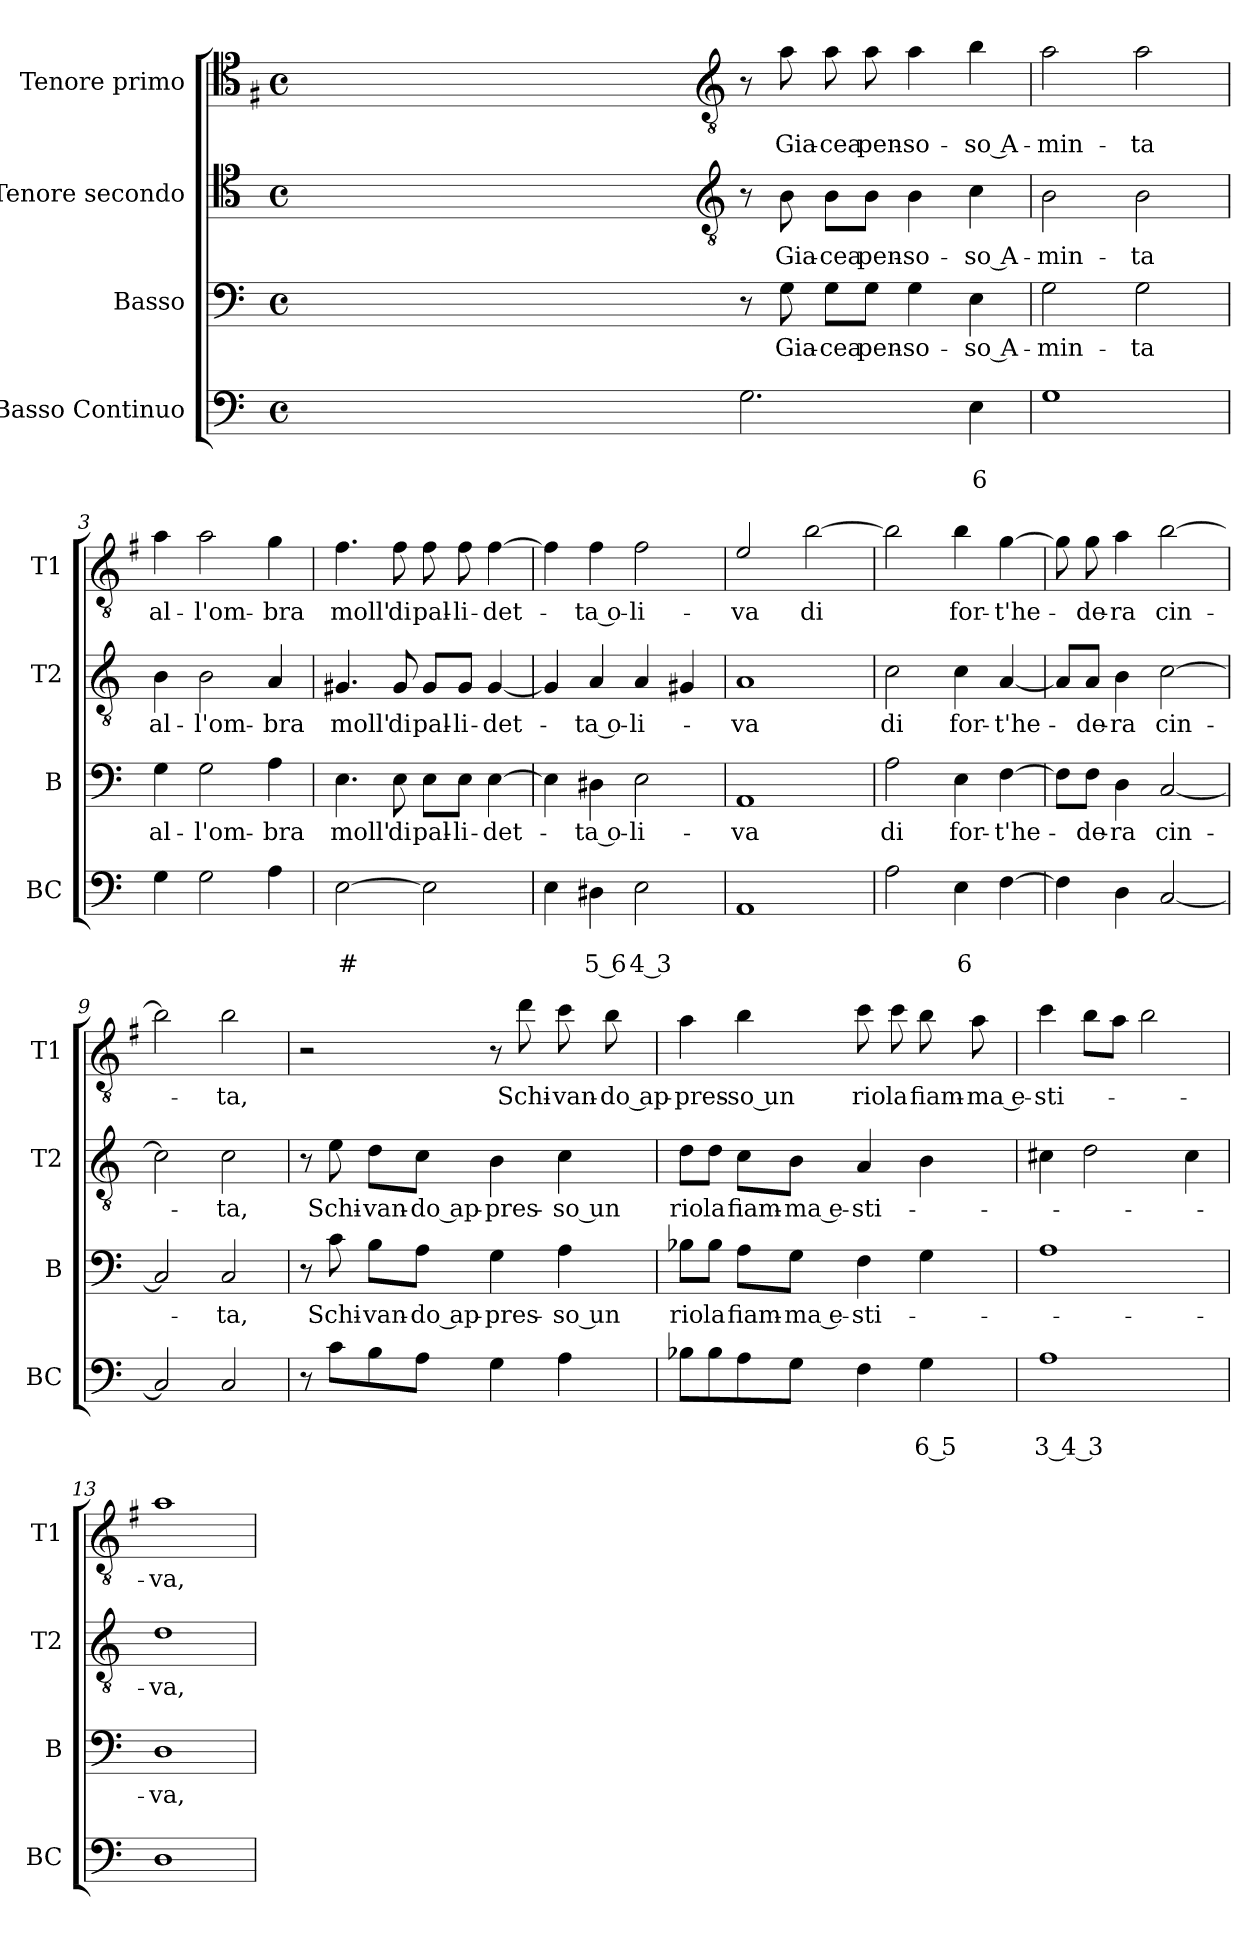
**kern	**text	**text	**kern	**text	**kern	**text	**kern	**text
*part4	*part4	*part4	*part3	*part3	*part2	*part2	*part1	*part1
*staff4	*staff4	*staff4	*staff3	*staff3	*staff2	*staff2	*staff1	*staff1
*I"Basso Continuo	*	*	*I"Basso	*	*I"Tenore secondo	*	*I"Tenore primo	*
*I'BC	*	*	*I'B	*	*I'T2	*	*I'T1	*
*clefF4	*	*	*clefF4	*	*clefC4	*	*clefC4	*
*	*	*	*	*	*	*	*ITrd4c7	*
*k[]	*	*	*k[]	*	*k[]	*	*k[]	*
*C:	*	*	*C:	*	*C:	*	*C:	*
*M4/4	*	*	*M4/4	*	*M4/4	*	*M4/4	*
*met(c)	*	*	*met(c)	*	*met(c)	*	*met(c)	*
=	=	=	=	=	=	=	=	=
1ryy	.	.	1ryy	.	1ryy	.	1ryy	.
=1X-	=1X-	=1X-	=1X-	=1X-	=1X-	=1X-	=1X-	=1X-
4ryy	.	.	4ryy	.	4ryy	.	4ryy	.
4ryy	.	.	4ryy	.	4ryy	.	4ryy	.
4ryy	.	.	4ryy	.	4ryy	.	4ryy	.
4ryy	.	.	4ryy	.	4ryy	.	4ryy	.
=1-	=1-	=1-	=1-	=1-	=1-	=1-	=1-	=1-
*	*	*	*	*	*clefGv2	*	*clefGv2	*
2.G\	.	.	8r	.	8r	.	8r	.
!	!	!	!	!LO:LY:b	!	!LO:LY:b	!	!LO:LY:b
.	.	.	8G\	Gia-	8B\	Gia-	8d\	Gia-
!	!	!	!	!LO:LY:b	!	!LO:LY:b	!	!LO:LY:b
.	.	.	8G\L	-cea	8B\L	-cea	8d\	-cea
!	!	!	!	!LO:LY:b	!	!LO:LY:b	!	!LO:LY:b
.	.	.	8G\J	pen-	8B\J	pen-	8d\	pen-
!	!	!	!	!LO:LY:b	!	!LO:LY:b	!	!LO:LY:b
.	.	.	4G\	-so-	4B\	-so-	4d\	-so-
!	!	!LO:LY:b	!	!LO:LY:b	!	!LO:LY:b	!	!LO:LY:b
4E\	.	6	4E\	-so A-	4c\	-so A-	4e\	-so A-
=2	=2	=2	=2	=2	=2	=2	=2	=2
!	!	!	!	!LO:LY:b	!	!LO:LY:b	!	!LO:LY:b
1G	.	.	2G\	-min-	2B\	-min-	2d\	-min-
!	!	!	!	!LO:LY:b	!	!LO:LY:b	!	!LO:LY:b
.	.	.	2G\	-ta	2B\	-ta	2d\	-ta
=3	=3	=3	=3	=3	=3	=3	=3	=3
!	!	!	!	!LO:LY:b	!	!LO:LY:b	!	!LO:LY:b
4G\	.	.	4G\	al-	4B\	al-	4d\	al-
!	!	!	!	!LO:LY:b	!	!LO:LY:b	!	!LO:LY:b
2G\	.	.	2G\	-l'om-	2B\	-l'om-	2d\	-l'om-
!	!	!	!	!LO:LY:b	!	!LO:LY:b	!	!LO:LY:b
4A\	.	.	4A\	-bra	4A/	-bra	4c\	-bra
=4	=4	=4	=4	=4	=4	=4	=4	=4
!	!	!LO:LY:b	!	!LO:LY:b	!	!LO:LY:b	!	!LO:LY:b
[2E\	.	#	4.E\	moll'	4.G#X/	moll'	4.B\	moll'
!	!	!	!	!LO:LY:b	!	!LO:LY:b	!	!LO:LY:b
.	.	.	8E\	di	8G#/	di	8B\	di
!	!	!	!	!LO:LY:b	!	!LO:LY:b	!	!LO:LY:b
2E\]	.	.	8E\L	pal-	8G#/L	pal-	8B\	pal-
!	!	!	!	!LO:LY:b	!	!LO:LY:b	!	!LO:LY:b
.	.	.	8E\J	-li-	8G#/J	-li-	8B\	-li-
!	!	!	!	!LO:LY:b	!	!LO:LY:b	!	!LO:LY:b
.	.	.	[4E\	-det-	[4G#/	-det-	[4B\	-det-
=5	=5	=5	=5	=5	=5	=5	=5	=5
4E\	.	.	4E\]	.	4G#/]	.	4B\]	.
!	!	!LO:LY:b	!	!LO:LY:b	!	!LO:LY:b	!	!LO:LY:b
4D#X\	.	5 6	4D#X\	-ta o-	4A/	-ta o-	4B\	-ta o-
!	!	!LO:LY:b	!	!LO:LY:b	!	!LO:LY:b	!	!LO:LY:b
2E\	.	4 3	2E\	-li-	4A/	-li-	2B\	-li-
.	.	.	.	.	4G#X/	.	.	.
!!LO:LB:g=z
=6	=6	=6	=6	=6	=6	=6	=6	=6
!	!	!	!	!LO:LY:b	!	!LO:LY:b	!	!LO:LY:b
1AA	.	.	1AA	-va	1A	-va	2A/	-va
!	!	!	!	!	!	!	!	!LO:LY:b
.	.	.	.	.	.	.	[2e\	di
=7	=7	=7	=7	=7	=7	=7	=7	=7
!	!	!	!	!LO:LY:b	!	!LO:LY:b	!	!
2A\	.	.	2A\	di	2c\	di	2e\]	.
!	!	!LO:LY:b	!	!LO:LY:b	!	!LO:LY:b	!	!LO:LY:b
4E\	.	6	4E\	for-	4c\	for-	4e\	for-
!	!	!	!	!LO:LY:b	!	!LO:LY:b	!	!LO:LY:b
[4F\	.	.	[4F\	-t'he-	[4A/	-t'he-	[4c\	-t'he-
=8	=8	=8	=8	=8	=8	=8	=8	=8
4F\]	.	.	8F\L]	.	8A/L]	.	8c\]	.
!	!	!	!	!LO:LY:b	!	!LO:LY:b	!	!LO:LY:b
.	.	.	8F\J	-de-	8A/J	-de-	8c\	-de-
!	!	!	!	!LO:LY:b	!	!LO:LY:b	!	!LO:LY:b
4D\	.	.	4D\	-ra	4B\	-ra	4d\	-ra
!	!	!	!	!LO:LY:b	!	!LO:LY:b	!	!LO:LY:b
[2C/	.	.	[2C/	cin-	[2c\	cin-	[2e\	cin-
=9	=9	=9	=9	=9	=9	=9	=9	=9
2C/]	.	.	2C/]	.	2c\]	.	2e\]	.
!	!	!	!	!LO:LY:b	!	!LO:LY:b	!	!LO:LY:b
2C/	.	.	2C/	-ta,	2c\	-ta,	2e\	-ta,
=10	=10	=10	=10	=10	=10	=10	=10	=10
8r	.	.	8r	.	8r	.	2r	.
!	!	!	!	!LO:LY:b	!	!LO:LY:b	!	!
8c\L	.	.	8c\	Schi-	8e\	Schi-	.	.
!	!	!	!	!LO:LY:b	!	!LO:LY:b	!	!
8B\	.	.	8B\L	-van-	8d\L	-van-	.	.
!	!	!	!	!LO:LY:b	!	!LO:LY:b	!	!
8A\J	.	.	8A\J	-do ap-	8c\J	-do ap-	.	.
!	!	!	!	!LO:LY:b	!	!LO:LY:b	!	!
4G\	.	.	4G\	-pres-	4B\	-pres-	8r	.
!	!	!	!	!	!	!	!	!LO:LY:b
.	.	.	.	.	.	.	8g\	Schi-
!	!	!	!	!LO:LY:b	!	!LO:LY:b	!	!LO:LY:b
4A\	.	.	4A\	-so un	4c\	-so un	8f\	-van-
!	!	!	!	!	!	!	!	!LO:LY:b
.	.	.	.	.	.	.	8e\	-do ap-
!!LO:LB:g=z
=11	=11	=11	=11	=11	=11	=11	=11	=11
!	!	!	!	!LO:LY:b	!	!LO:LY:b	!	!LO:LY:b
8B-X\L	.	.	8B-X\L	rio	8d\L	rio	4d\	-pres-
!	!	!	!	!LO:LY:b	!	!LO:LY:b	!	!
8B-\	.	.	8B-\J	la	8d\J	la	.	.
!	!	!	!	!LO:LY:b	!	!LO:LY:b	!	!LO:LY:b
8A\	.	.	8A\L	fiam-	8c\L	fiam-	4e\	-so un
!	!	!	!	!LO:LY:b	!	!LO:LY:b	!	!
8G\J	.	.	8G\J	-ma e-	8B\J	-ma e-	.	.
!	!	!	!	!LO:LY:b	!	!LO:LY:b	!	!LO:LY:b
4F\	.	.	4F\	-sti-	4A/	-sti-	8f\	rio
!	!	!	!	!	!	!	!	!LO:LY:b
.	.	.	.	.	.	.	8f\	la
!	!	!LO:LY:b	!	!	!	!	!	!LO:LY:b
4G\	.	6 5	4G\	.	4B\	.	8e\	fiam-
!	!	!	!	!	!	!	!	!LO:LY:b
.	.	.	.	.	.	.	8d\	-ma e-
=12	=12	=12	=12	=12	=12	=12	=12	=12
!	!	!LO:LY:b	!	!	!	!	!	!LO:LY:b
1A	.	3 4 3	1A	.	4c#X\	.	4f\	-sti-
.	.	.	.	.	2d\	.	8e\L	.
.	.	.	.	.	.	.	8d\J	.
.	.	.	.	.	.	.	2e\	.
.	.	.	.	.	4c#\	.	.	.
=13	=13	=13	=13	=13	=13	=13	=13	=13
!	!	!	!	!LO:LY:b	!	!LO:LY:b	!	!LO:LY:b
1D	.	.	1D	-va,	1d	-va,	1d	-va,
=	=	=	=	=	=	=	=	=
*-	*-	*-	*-	*-	*-	*-	*-	*-
